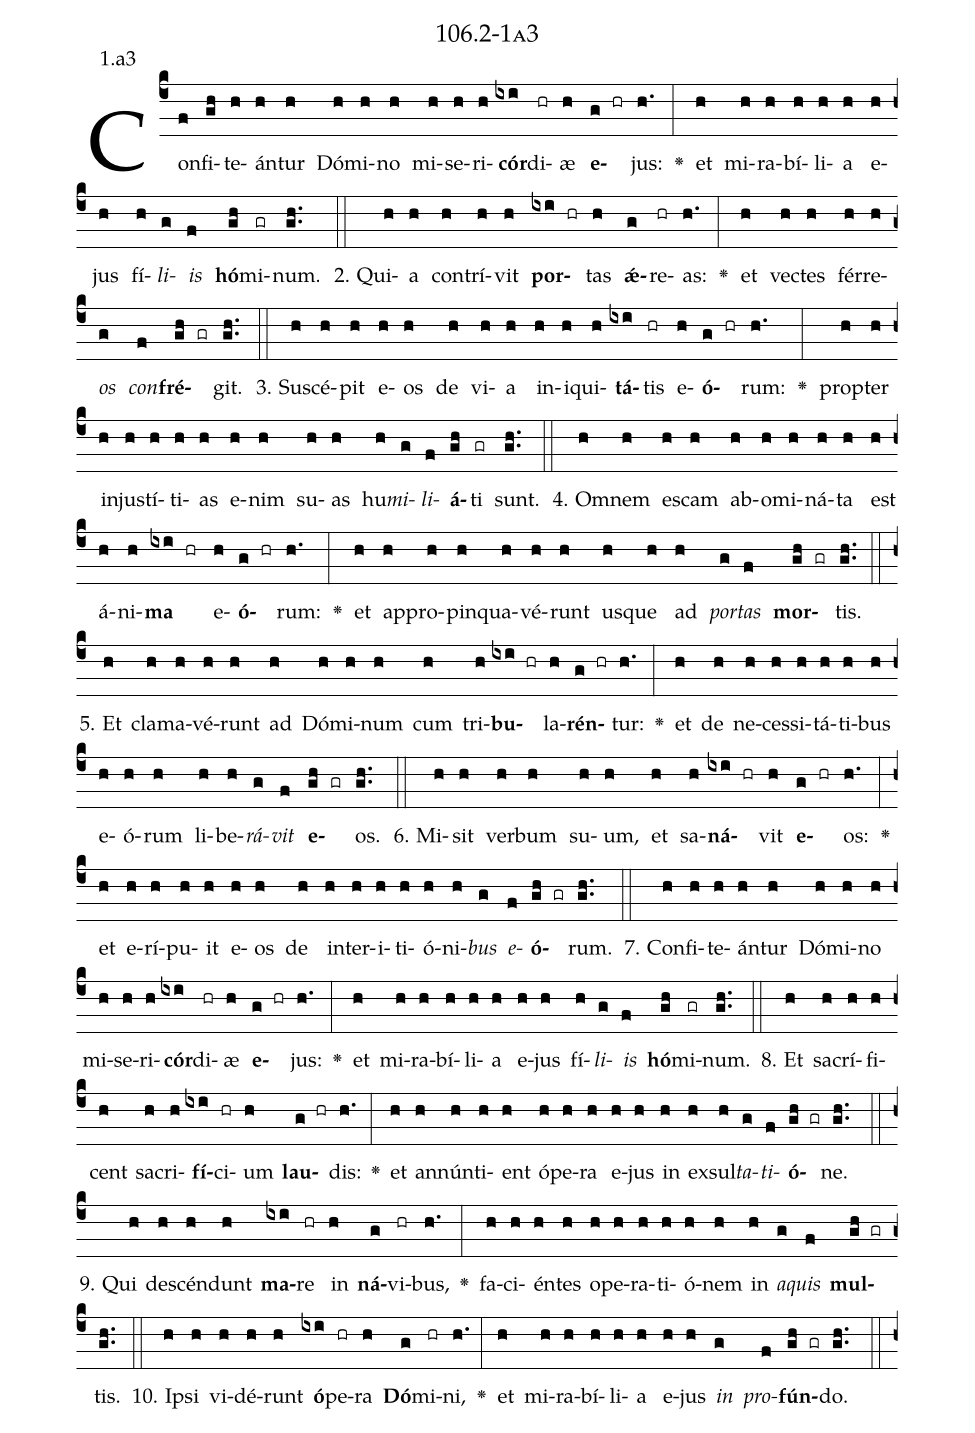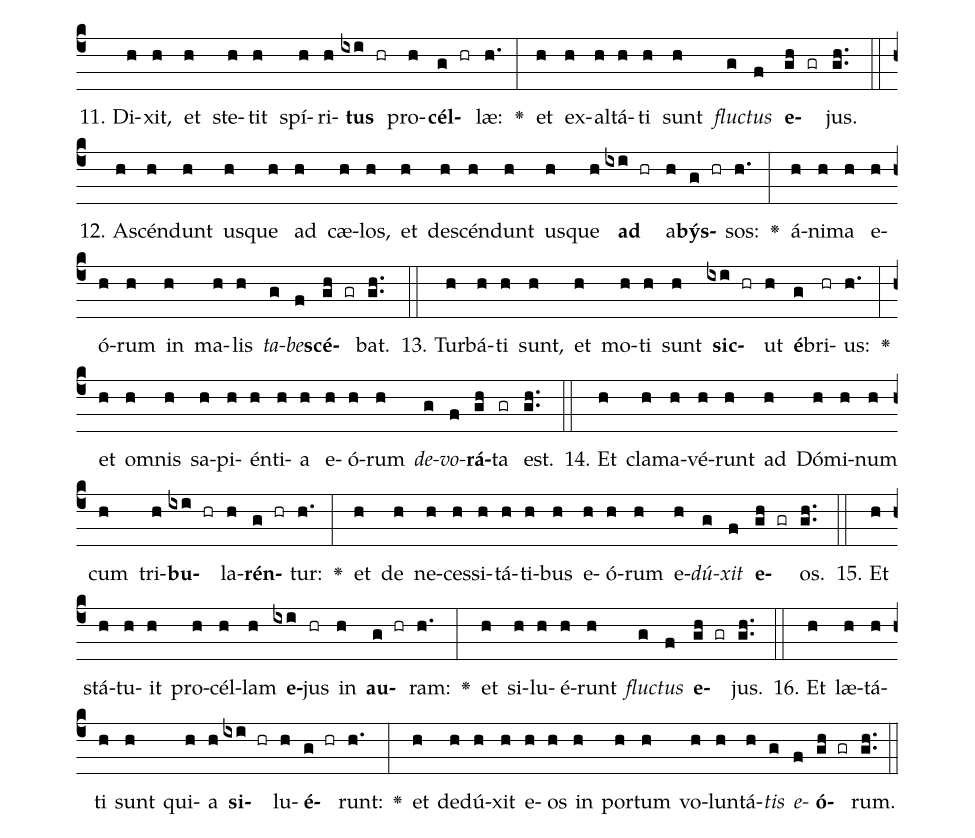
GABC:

name: 106.2-1a3;
annotation: 1.a3;
%%
(c4)Con(f)fi(gh)te(h)án(h)tur(h) Dó(h)mi(h)no(h) mi(h)se(h)ri(h)<b>cór</b>(ixi)di(hr)æ(h) <b>e</b>(g hr)jus:(h.) <v>\greheightstar</v>(:) et(h) mi(h)ra(h)bí(h)li(h)a(h) e(h)jus(h) fí(h)<i>li</i>(g)<i>is</i>(f) <b>hó</b>(gh)mi(gr)num.(gh..) (::)
2. Qui(h)a(h) con(h)trí(h)vit(h) <b>por</b>(ixi hr)tas(h) <b>ǽ</b>(g)re(hr)as:(h.) <v>\greheightstar</v>(:) et(h) vec(h)tes(h) fér(h)re(h)<i>os</i>(g) <i>con</i>(f)<b>fré</b>(gh gr)git.(gh..) (::)
3. Su(h)scé(h)pit(h) e(h)os(h) de(h) vi(h)a(h) in(h)i(h)qui(h)<b>tá</b>(ixi)tis(hr) e(h)<b>ó</b>(g hr)rum:(h.) <v>\greheightstar</v>(:) prop(h)ter(h) in(h)jus(h)tí(h)ti(h)as(h) e(h)nim(h) su(h)as(h) hu(h)<i>mi</i>(g)<i>li</i>(f)<b>á</b>(gh)ti(gr) sunt.(gh..) (::)
4. Om(h)nem(h) es(h)cam(h) ab(h)o(h)mi(h)ná(h)ta(h) est(h) á(h)ni(h)<b>ma</b>(ixi hr) e(h)<b>ó</b>(g hr)rum:(h.) <v>\greheightstar</v>(:) et(h) ap(h)pro(h)pin(h)qua(h)vé(h)runt(h) us(h)que(h) ad(h) <i>por</i>(g)<i>tas</i>(f) <b>mor</b>(gh gr)tis.(gh..) (::)
5. Et(h) cla(h)ma(h)vé(h)runt(h) ad(h) Dó(h)mi(h)num(h) cum(h) tri(h)<b>bu</b>(ixi hr)la(h)<b>rén</b>(g hr)tur:(h.) <v>\greheightstar</v>(:) et(h) de(h) ne(h)ces(h)si(h)tá(h)ti(h)bus(h) e(h)ó(h)rum(h) li(h)be(h)<i>rá</i>(g)<i>vit</i>(f) <b>e</b>(gh gr)os.(gh..) (::)
6. Mi(h)sit(h) ver(h)bum(h) su(h)um,(h) et(h) sa(h)<b>ná</b>(ixi hr)vit(h) <b>e</b>(g hr)os:(h.) <v>\greheightstar</v>(:) et(h) e(h)rí(h)pu(h)it(h) e(h)os(h) de(h) in(h)ter(h)i(h)ti(h)ó(h)ni(h)<i>bus</i>(g) <i>e</i>(f)<b>ó</b>(gh gr)rum.(gh..) (::)
7. Con(h)fi(h)te(h)án(h)tur(h) Dó(h)mi(h)no(h) mi(h)se(h)ri(h)<b>cór</b>(ixi)di(hr)æ(h) <b>e</b>(g hr)jus:(h.) <v>\greheightstar</v>(:) et(h) mi(h)ra(h)bí(h)li(h)a(h) e(h)jus(h) fí(h)<i>li</i>(g)<i>is</i>(f) <b>hó</b>(gh)mi(gr)num.(gh..) (::)
8. Et(h) sa(h)crí(h)fi(h)cent(h) sa(h)cri(h)<b>fí</b>(ixi)ci(hr)um(h) <b>lau</b>(g hr)dis:(h.) <v>\greheightstar</v>(:) et(h) an(h)nún(h)ti(h)ent(h) ó(h)pe(h)ra(h) e(h)jus(h) in(h) ex(h)sul(h)<i>ta</i>(g)<i>ti</i>(f)<b>ó</b>(gh gr)ne.(gh..) (::)
9. Qui(h) de(h)scén(h)dunt(h) <b>ma</b>(ixi)re(hr) in(h) <b>ná</b>(g)vi(hr)bus,(h.) <v>\greheightstar</v>(:) fa(h)ci(h)én(h)tes(h) o(h)pe(h)ra(h)ti(h)ó(h)nem(h) in(h) <i>a</i>(g)<i>quis</i>(f) <b>mul</b>(gh gr)tis.(gh..) (::)
10. Ip(h)si(h) vi(h)dé(h)runt(h) <b>ó</b>(ixi)pe(hr)ra(h) <b>Dó</b>(g)mi(hr)ni,(h.) <v>\greheightstar</v>(:) et(h) mi(h)ra(h)bí(h)li(h)a(h) e(h)jus(h) <i>in</i>(g) <i>pro</i>(f)<b>fún</b>(gh gr)do.(gh..) (::)
11. Di(h)xit,(h) et(h) ste(h)tit(h) spí(h)ri(h)<b>tus</b>(ixi hr) pro(h)<b>cél</b>(g hr)læ:(h.) <v>\greheightstar</v>(:) et(h) ex(h)al(h)tá(h)ti(h) sunt(h) <i>fluc</i>(g)<i>tus</i>(f) <b>e</b>(gh gr)jus.(gh..) (::)
12. A(h)scén(h)dunt(h) us(h)que(h) ad(h) cæ(h)los,(h) et(h) de(h)scén(h)dunt(h) us(h)que(h) <b>ad</b>(ixi hr) a(h)<b>býs</b>(g hr)sos:(h.) <v>\greheightstar</v>(:) á(h)ni(h)ma(h) e(h)ó(h)rum(h) in(h) ma(h)lis(h) <i>ta</i>(g)<i>be</i>(f)<b>scé</b>(gh gr)bat.(gh..) (::)
13. Tur(h)bá(h)ti(h) sunt,(h) et(h) mo(h)ti(h) sunt(h) <b>sic</b>(ixi hr)ut(h) <b>é</b>(g)bri(hr)us:(h.) <v>\greheightstar</v>(:) et(h) om(h)nis(h) sa(h)pi(h)én(h)ti(h)a(h) e(h)ó(h)rum(h) <i>de</i>(g)<i>vo</i>(f)<b>rá</b>(gh)ta(gr) est.(gh..) (::)
14. Et(h) cla(h)ma(h)vé(h)runt(h) ad(h) Dó(h)mi(h)num(h) cum(h) tri(h)<b>bu</b>(ixi hr)la(h)<b>rén</b>(g hr)tur:(h.) <v>\greheightstar</v>(:) et(h) de(h) ne(h)ces(h)si(h)tá(h)ti(h)bus(h) e(h)ó(h)rum(h) e(h)<i>dú</i>(g)<i>xit</i>(f) <b>e</b>(gh gr)os.(gh..) (::)
15. Et(h) stá(h)tu(h)it(h) pro(h)cél(h)lam(h) <b>e</b>(ixi)jus(hr) in(h) <b>au</b>(g hr)ram:(h.) <v>\greheightstar</v>(:) et(h) si(h)lu(h)é(h)runt(h) <i>fluc</i>(g)<i>tus</i>(f) <b>e</b>(gh gr)jus.(gh..) (::)
16. Et(h) læ(h)tá(h)ti(h) sunt(h) qui(h)a(h) <b>si</b>(ixi hr)lu(h)<b>é</b>(g hr)runt:(h.) <v>\greheightstar</v>(:) et(h) de(h)dú(h)xit(h) e(h)os(h) in(h) por(h)tum(h) vo(h)lun(h)tá(h)<i>tis</i>(g) <i>e</i>(f)<b>ó</b>(gh gr)rum.(gh..) (::)
